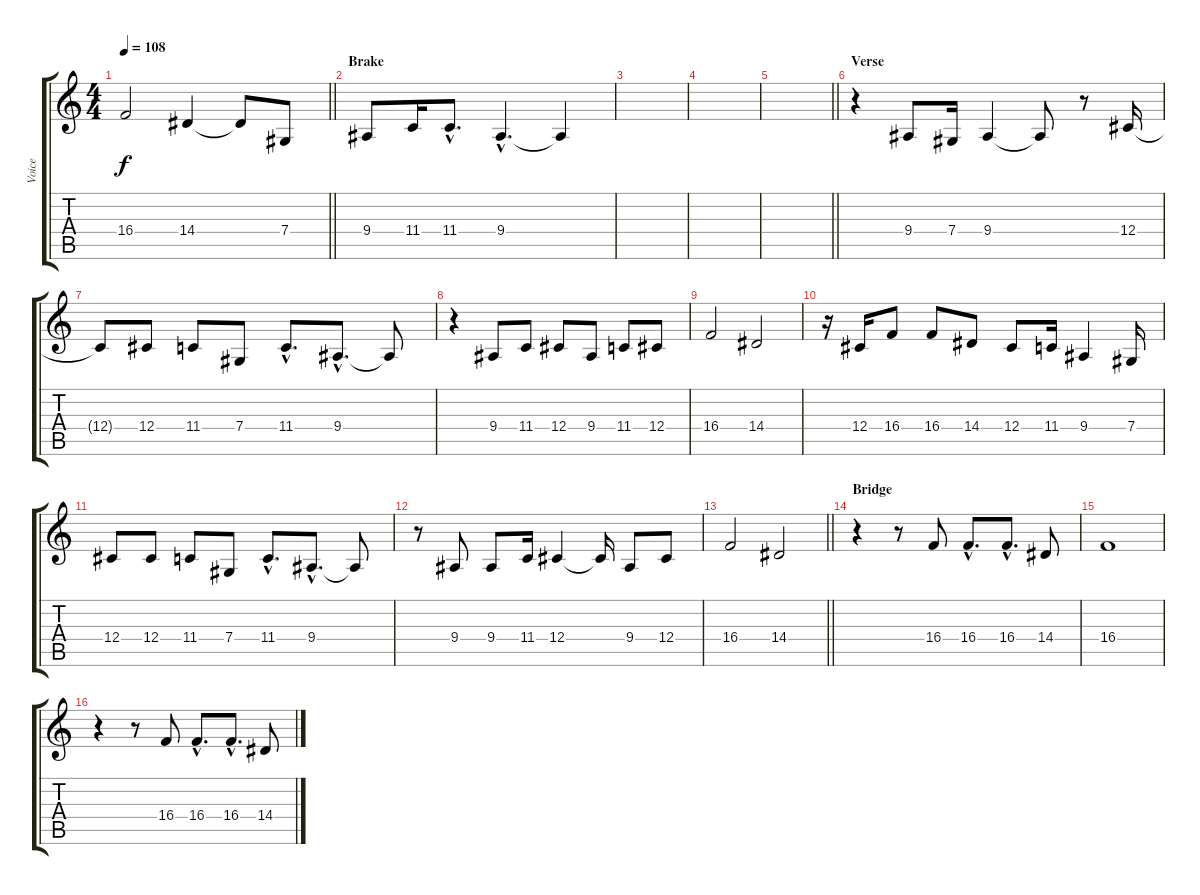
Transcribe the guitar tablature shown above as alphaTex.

\track ("Voice" "Voice") {instrument tenorsax}
\staff {score tabs}
\tuning (Eb4 Bb3 Gb3 Db3 Ab2 Eb2) {hide}
\ts (4 4)
\tempo 108
\clef g2
\barLineRight lightlight
\ks c
16.4.2{dy f} 14.4.4 14.4{t}.8 7.4.8 |
\section ("" "Brake")
9.4.8 11.4.16 11.4{hac}.8{d} 9.4{hac}.4{d} 9.4{t}.4 |
|
|
\barLineRight lightlight
|
\section ("" "Verse")
r.4 9.4.8 7.4.16 9.4.4 9.4{t}.8 r.8 12.4.16 |
12.4{t}.8 12.4.8 11.4.8 7.4.8 11.4{hac}.8{d} 9.4{hac}.8{d} 9.4{t}.8 |
r.4 9.4.8 11.4.8 12.4.8 9.4.8 11.4.8 12.4.8 |
16.4.2 14.4.2 |
r.16 12.4.16 16.4.8 16.4.8 14.4.8 12.4.8 11.4.16 9.4.4 7.4.16 |
12.4.8 12.4.8 11.4.8 7.4.8 11.4{hac}.8{d} 9.4{hac}.8{d} 9.4{t}.8 |
r.8 9.4.8 9.4.8 11.4.16 12.4.4 12.4{t}.16 9.4.8 12.4.8 |
\barLineRight lightlight
16.4.2 14.4.2 |
\section ("" "Bridge")
r.4 r.8 16.4.8 16.4{hac}.8{d} 16.4{hac}.8{d} 14.4.8 |
16.4.1 |
r.4 r.8 16.4.8 16.4{hac}.8{d} 16.4{hac}.8{d} 14.4.8
